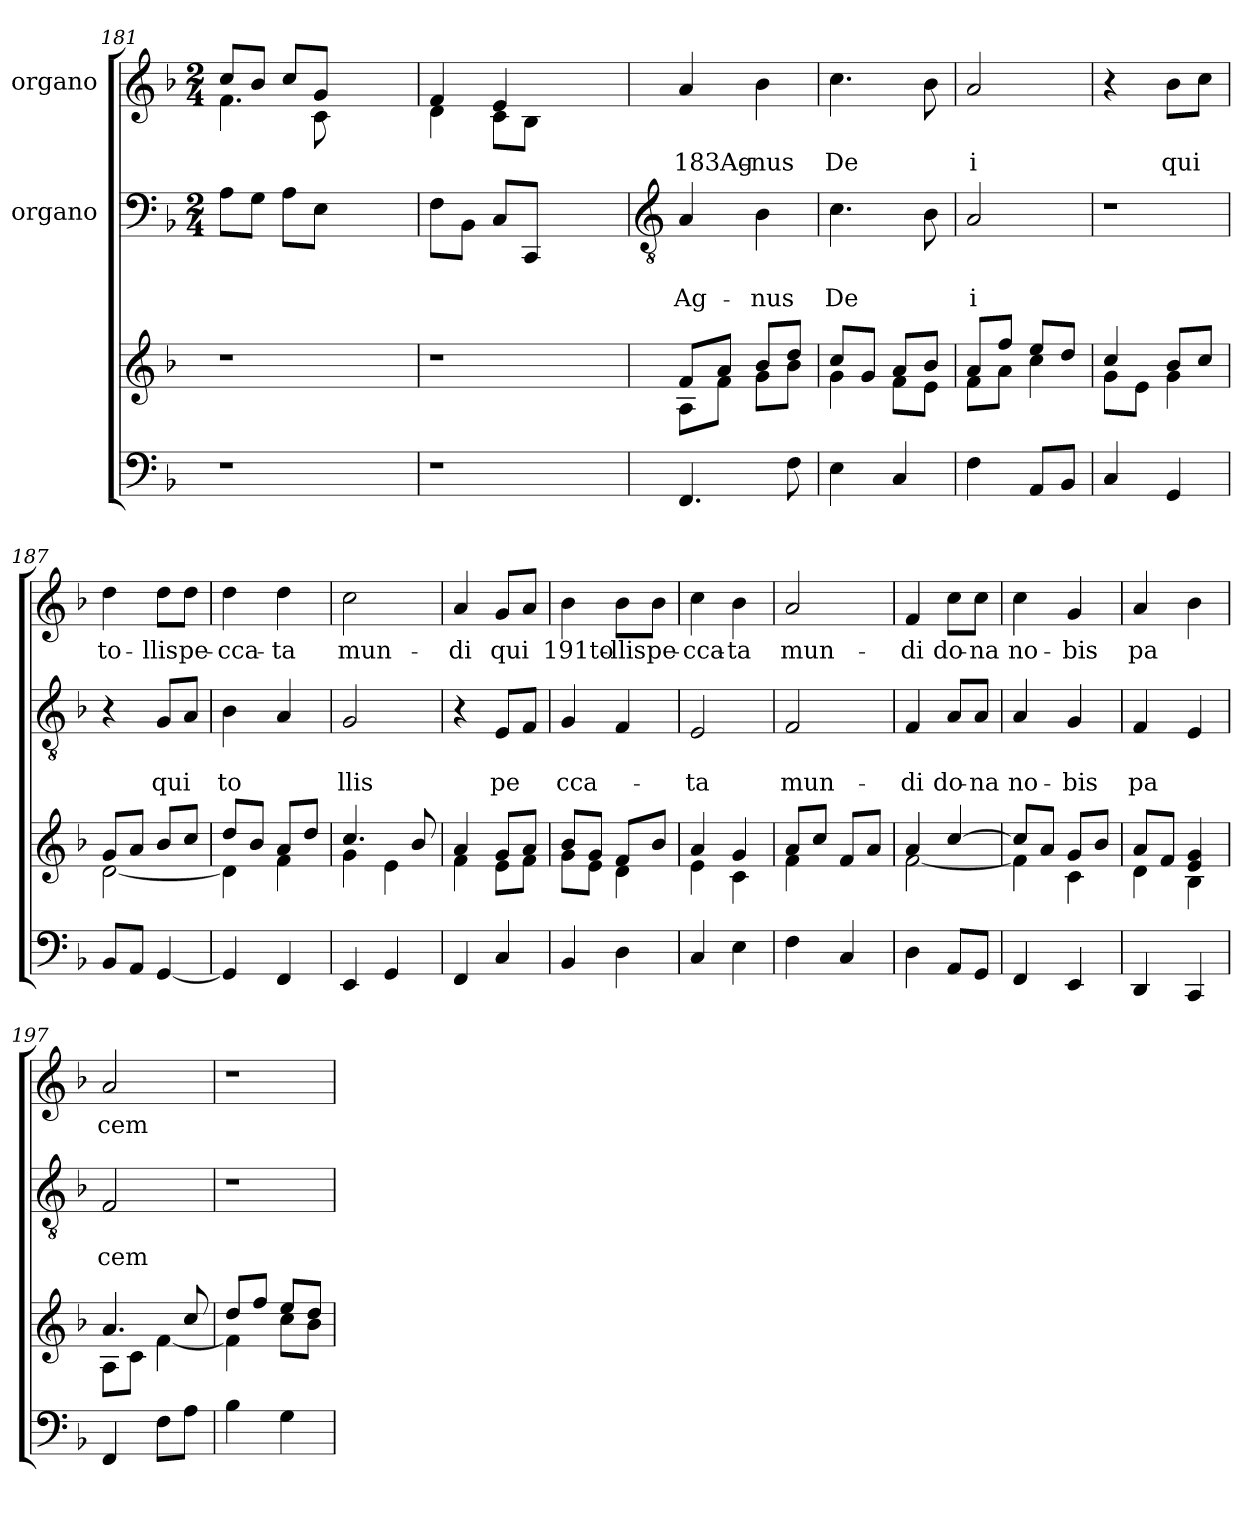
**kern	**kern	**kern	**text	**text	**kern	**text
*part4	*part3	*part2	*part2	*part2	*part1	*part1
*staff4	*staff3	*staff2	*staff2	*staff2	*staff1	*staff1
*	*	*I"organo	*	*	*I"organo	*
*clefF4	*clefG2	*clefF4	*	*	*clefG2	*
*k[b-]	*k[b-]	*k[b-]	*	*	*k[b-]	*
*F:	*F:	*F:	*	*	*F:	*
*	*	*M2/4	*	*	*M2/4	*
=181	=181	=181	=181	=181	=181	=181
*	*	*	*	*	*^	*
1r	1r	8A\L	.	.	8cc/L	4.f\	.
.	.	8G\J	.	.	8b-/J	.	.
.	.	8A\L	.	.	8cc/L	.	.
.	.	8E\J	.	.	8g/J	8c\	.
.	.	2ryy	.	.	2ryy	2ryy	.
=182	=182	=182	=182	=182	=182	=182	=182
1r	1r	8F\L	.	.	4f/	4d\	.
.	.	8BB-\J	.	.	.	.	.
.	.	8C/L	.	.	4e/	8c\L	.
.	.	8CC/J	.	.	.	8B-\J	.
.	.	2ryy	.	.	2ryy	2ryy	.
*	*	*	*	*	*v	*v	*
!!LO:PB:g=z
=183	=183	=183	=183	=183	=183	=183
*	*	*clefGv2	*	*	*	*
*	*^	*	*	*	*^	*
!	!	!	!	!	!LO:LY:b	!	!	!LO:LY:b:rj
*	*	*	*	*	*	*v	*v	*
4.FF/	8f/L	8A\L	4A/	.	Ag-	4a/	183Ag-
.	8a/J	8f\J	.	.	.	.	.
!	!	!	!	!	!LO:LY:b	!	!LO:LY:b
.	8b-/L	8g\L	4B-\	.	-nus	4b-\	-nus
8F\	8dd/J	8b-\J	.	.	.	.	.
=184	=184	=184	=184	=184	=184	=184	=184
!	!	!	!	!	!LO:LY:b	!	!LO:LY:b
4E\	8cc/L	4g\	4.c\	.	De	4.cc\	De
.	8g/J	.	.	.	.	.	.
4C/	8a/L	8f\L	.	.	.	.	.
.	8b-/J	8e\J	8B-\	.	.	8b-\	.
=185	=185	=185	=185	=185	=185	=185	=185
!	!	!	!	!	!LO:LY:b	!	!LO:LY:b
4F\	8a/L	8f\L	2A/	.	i	2a/	i
.	8ff/J	8a\J	.	.	.	.	.
8AA/L	8ee/L	4cc\	.	.	.	.	.
8BB-/J	8dd/J	.	.	.	.	.	.
=186	=186	=186	=186	=186	=186	=186	=186
!	!	!	!LO:N:vis=1	!	!	!	!
4C/	4cc/	8g\L	2r	.	.	4r	.
.	.	8e\J	.	.	.	.	.
!	!	!	!	!	!	!	!LO:LY:b
4GG/	8b-/L	4g\	.	.	.	8b-\L	qui
.	8cc/J	.	.	.	.	8cc\J	.
=187	=187	=187	=187	=187	=187	=187	=187
!	!	!	!	!	!	!	!LO:LY:b
8BB-/L	8g/L	[<2d\	4r	.	.	4dd\	to-
8AA/J	8a/J	.	.	.	.	.	.
!	!	!	!	!	!LO:LY:b	!	!LO:LY:b
[<4GG/	8b-/L	.	8G/L	.	qui	8dd\L	-llis
!	!	!	!	!	!	!	!LO:LY:b
.	8cc/J	.	8A/J	.	.	8dd\J	pe-
=188	=188	=188	=188	=188	=188	=188	=188
!	!	!	!	!	!LO:LY:b	!	!LO:LY:b
4GG/]	8dd/L	4d\]	4B-\	.	to	4dd\	-cca-
.	8b-/J	.	.	.	.	.	.
!	!	!	!	!	!	!	!LO:LY:b
4FF/	8a/L	4f\	4A/	.	.	4dd\	-ta
.	8dd/J	.	.	.	.	.	.
=189	=189	=189	=189	=189	=189	=189	=189
!	!	!	!	!	!LO:LY:b	!	!LO:LY:b
4EE/	4.cc/	4g\	2G/	.	llis	2cc\	mun-
4GG/	.	4e\	.	.	.	.	.
.	8b-/	.	.	.	.	.	.
=190	=190	=190	=190	=190	=190	=190	=190
!	!	!	!	!	!	!	!LO:LY:b
4FF/	4a/	4f\	4r	.	.	4a/	-di
!	!	!	!	!	!LO:LY:b	!	!LO:LY:b
4C/	8g/L	8e\L	8E/L	.	pe	8g/L	qui
.	8a/J	8f\J	8F/J	.	.	8a/J	.
!!LO:LB:g=z
=191	=191	=191	=191	=191	=191	=191	=191
!	!	!	!	!	!LO:LY:b	!	!LO:LY:b:rj
4BB-/	8b-/L	8g\L	4G/	.	cca-	4b-\	191to-
.	8g/J	8e\J	.	.	.	.	.
!	!	!	!	!	!	!	!LO:LY:b
4D\	8f/L	4d\	4F/	.	.	8b-\L	-llis
!	!	!	!	!	!	!	!LO:LY:b
.	8b-/J	.	.	.	.	8b-\J	pe-
=192	=192	=192	=192	=192	=192	=192	=192
!	!	!	!	!	!LO:LY:b	!	!LO:LY:b
4C/	4a/	4e\	2E/	.	-ta	4cc\	-cca-
!	!	!	!	!	!	!	!LO:LY:b
4E\	4g/	4c\	.	.	.	4b-\	-ta
=193	=193	=193	=193	=193	=193	=193	=193
!	!	!	!	!	!LO:LY:b	!	!LO:LY:b
4F\	8a/L	4f\	2F/	.	mun-	2a/	mun-
.	8cc/J	.	.	.	.	.	.
4C/	8f/L	4ryy	.	.	.	.	.
.	8a/J	.	.	.	.	.	.
=194	=194	=194	=194	=194	=194	=194	=194
!	!	!	!	!	!LO:LY:b	!	!LO:LY:b
4D\	4a/	[<2f\	4F/	.	-di	4f/	-di
!	!	!	!	!	!LO:LY:b	!	!LO:LY:b
8AA/L	[>4cc/	.	8A/L	.	do-	8cc\L	do-
!	!	!	!	!	!LO:LY:b:rj	!	!LO:LY:b:rj
8GG/J	.	.	8A/J	.	-na	8cc\J	-na
=195	=195	=195	=195	=195	=195	=195	=195
!	!	!	!	!	!LO:LY:b	!	!LO:LY:b
4FF/	8cc/L]	4f\]	4A/	.	no-	4cc\	no-
.	8a/J	.	.	.	.	.	.
!	!	!	!	!	!LO:LY:b	!	!LO:LY:b
4EE/	8g/L	4c\	4G/	.	-bis	4g/	-bis
.	8b-/J	.	.	.	.	.	.
=196	=196	=196	=196	=196	=196	=196	=196
!	!	!	!	!	!LO:LY:b	!	!LO:LY:b
4DD/	8a/L	4d\	4F/	.	pa	4a/	pa
.	8f/J	.	.	.	.	.	.
4CC/	4e/ 4g/	4B-\	4E/	.	.	4b-\	.
=197	=197	=197	=197	=197	=197	=197	=197
!	!	!	!	!	!LO:LY:b	!	!LO:LY:b
4FF/	4.a/	8A\L	2F/	.	cem	2a/	cem
.	.	8c\J	.	.	.	.	.
8F\L	.	[<4f\	.	.	.	.	.
8A\J	8cc/	.	.	.	.	.	.
=198	=198	=198	=198	=198	=198	=198	=198
!	!	!	!LO:N:vis=1	!	!	!LO:N:vis=1	!
4B-\	8dd/L	4f\]	2r	.	.	2r	.
.	8ff/J	.	.	.	.	.	.
4G\	8ee/L	8cc\L	.	.	.	.	.
.	8dd/J	8b-\J	.	.	.	.	.
*	*v	*v	*	*	*	*	*
=	=	=	=	=	=	=
*-	*-	*-	*-	*-	*-	*-
